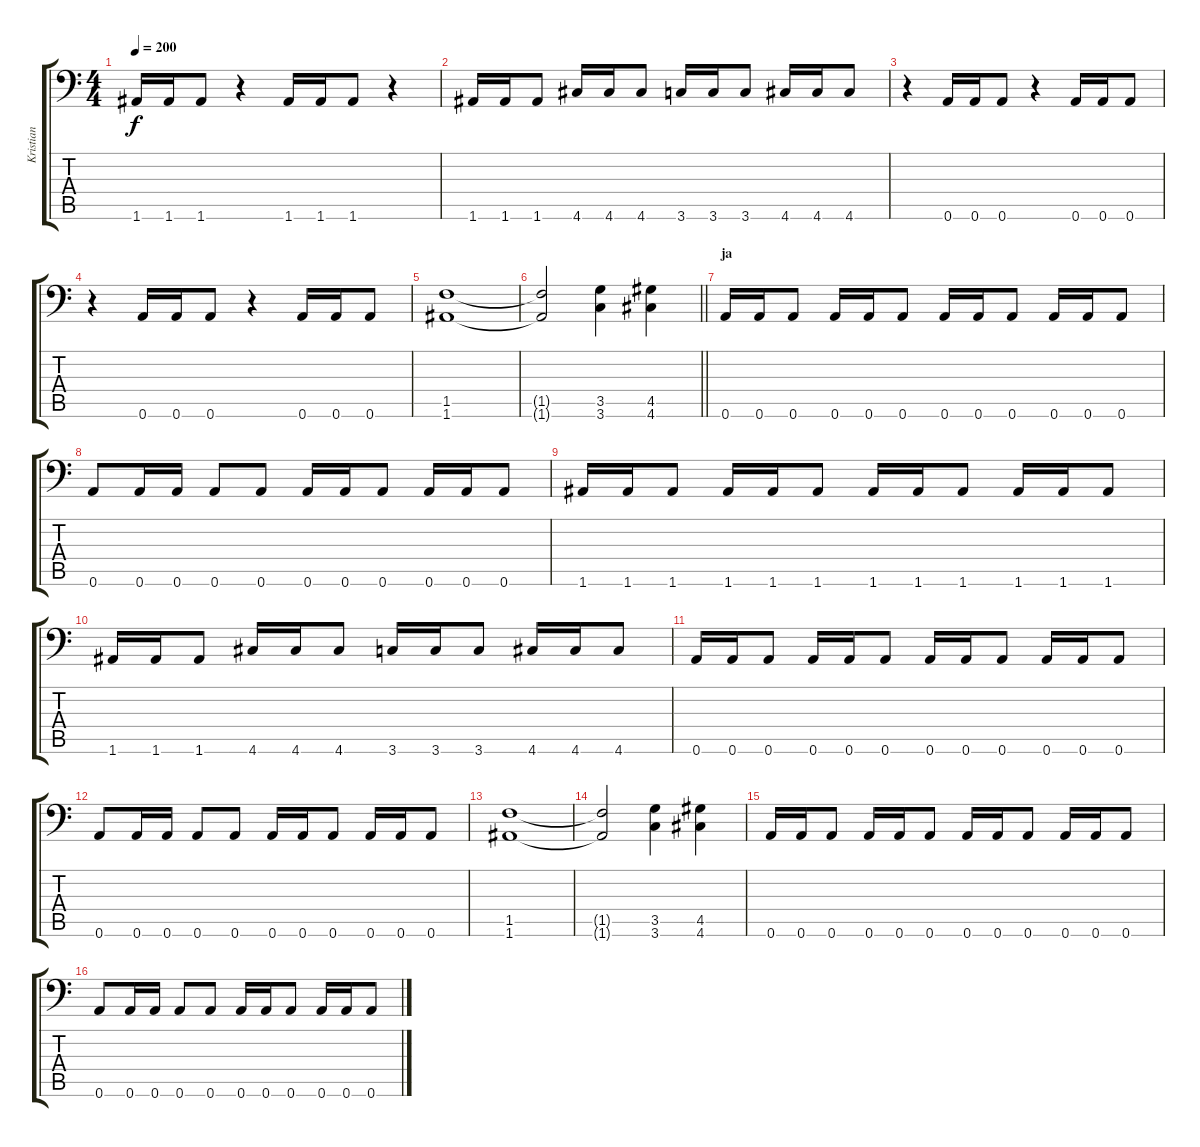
\track ("Kristian" "Kristian") {instrument distortionguitar}
\staff {score tabs}
\tuning (B3 Gb3 D3 A2 E2 A1) {hide}
\ts (4 4)
\tempo 200
\clef f4
\ks c
1.6.16{dy f} 1.6.16 1.6.8 r.4 1.6.16 1.6.16 1.6.8 r.4 |
1.6.16 1.6.16 1.6.8 4.6.16 4.6.16 4.6.8 3.6.16 3.6.16 3.6.8 4.6.16 4.6.16 4.6.8 |
r.4 0.6.16 0.6.16 0.6.8 r.4 0.6.16 0.6.16 0.6.8 |
r.4 0.6.16 0.6.16 0.6.8 r.4 0.6.16 0.6.16 0.6.8 |
(1.5 1.6).1 |
\barLineRight lightlight
(1.5{t} 1.6{t}).2 (3.5 3.6).4 (4.5 4.6).4 |
\section ("" "ja")
0.6.16 0.6.16 0.6.8 0.6.16 0.6.16 0.6.8 0.6.16 0.6.16 0.6.8 0.6.16 0.6.16 0.6.8 |
0.6.8 0.6.16 0.6.16 0.6.8 0.6.8 0.6.16 0.6.16 0.6.8 0.6.16 0.6.16 0.6.8 |
1.6.16 1.6.16 1.6.8 1.6.16 1.6.16 1.6.8 1.6.16 1.6.16 1.6.8 1.6.16 1.6.16 1.6.8 |
1.6.16 1.6.16 1.6.8 4.6.16 4.6.16 4.6.8 3.6.16 3.6.16 3.6.8 4.6.16 4.6.16 4.6.8 |
0.6.16 0.6.16 0.6.8 0.6.16 0.6.16 0.6.8 0.6.16 0.6.16 0.6.8 0.6.16 0.6.16 0.6.8 |
0.6.8 0.6.16 0.6.16 0.6.8 0.6.8 0.6.16 0.6.16 0.6.8 0.6.16 0.6.16 0.6.8 |
(1.5 1.6).1 |
(1.5{t} 1.6{t}).2 (3.5 3.6).4 (4.5 4.6).4 |
0.6.16 0.6.16 0.6.8 0.6.16 0.6.16 0.6.8 0.6.16 0.6.16 0.6.8 0.6.16 0.6.16 0.6.8 |
0.6.8 0.6.16 0.6.16 0.6.8 0.6.8 0.6.16 0.6.16 0.6.8 0.6.16 0.6.16 0.6.8
